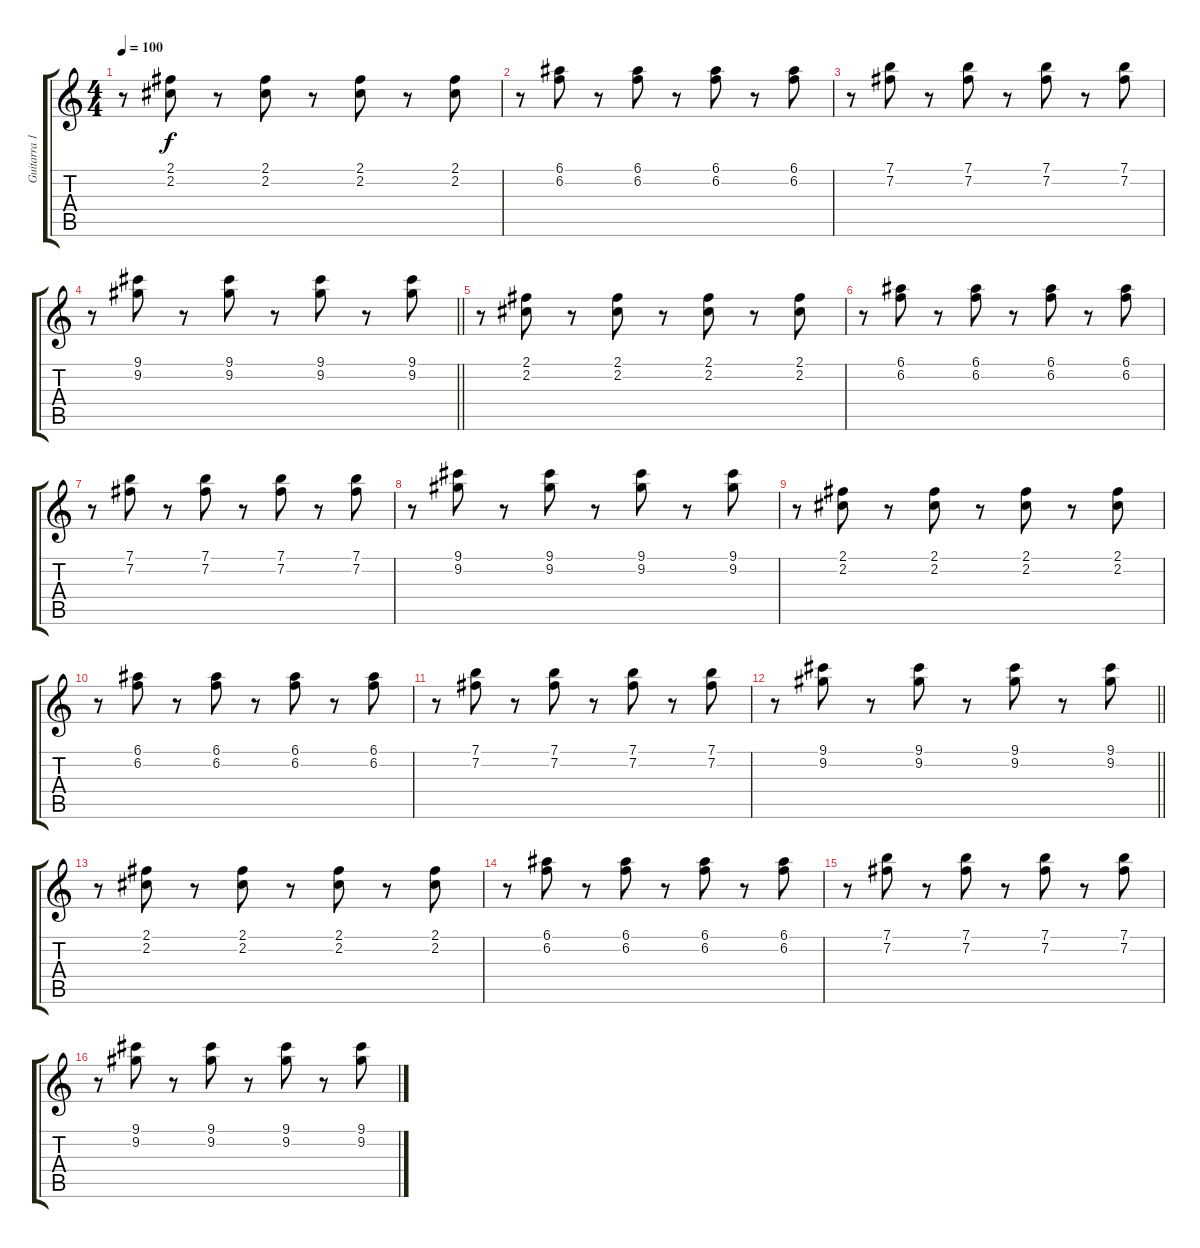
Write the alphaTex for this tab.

\track ("Guitarra 1" "Guitarra 1") {instrument electricguitarclean}
\staff {score tabs}
\tuning (E4 B3 G3 D3 A2 E2) {hide}
\ts (4 4)
\tempo 100
\clef g2
\ks c
r.8{dy f} (2.1 2.2).8 r.8 (2.1 2.2).8 r.8 (2.1 2.2).8 r.8 (2.1 2.2).8 |
r.8 (6.1 6.2).8 r.8 (6.1 6.2).8 r.8 (6.1 6.2).8 r.8 (6.1 6.2).8 |
r.8 (7.1 7.2).8 r.8 (7.1 7.2).8 r.8 (7.1 7.2).8 r.8 (7.1 7.2).8 |
\barLineRight lightlight
r.8 (9.1 9.2).8 r.8 (9.1 9.2).8 r.8 (9.1 9.2).8 r.8 (9.1 9.2).8 |
r.8 (2.1 2.2).8 r.8 (2.1 2.2).8 r.8 (2.1 2.2).8 r.8 (2.1 2.2).8 |
r.8 (6.1 6.2).8 r.8 (6.1 6.2).8 r.8 (6.1 6.2).8 r.8 (6.1 6.2).8 |
r.8 (7.1 7.2).8 r.8 (7.1 7.2).8 r.8 (7.1 7.2).8 r.8 (7.1 7.2).8 |
r.8 (9.1 9.2).8 r.8 (9.1 9.2).8 r.8 (9.1 9.2).8 r.8 (9.1 9.2).8 |
r.8 (2.1 2.2).8 r.8 (2.1 2.2).8 r.8 (2.1 2.2).8 r.8 (2.1 2.2).8 |
r.8 (6.1 6.2).8 r.8 (6.1 6.2).8 r.8 (6.1 6.2).8 r.8 (6.1 6.2).8 |
r.8 (7.1 7.2).8 r.8 (7.1 7.2).8 r.8 (7.1 7.2).8 r.8 (7.1 7.2).8 |
\barLineRight lightlight
r.8 (9.1 9.2).8 r.8 (9.1 9.2).8 r.8 (9.1 9.2).8 r.8 (9.1 9.2).8 |
r.8 (2.1 2.2).8 r.8 (2.1 2.2).8 r.8 (2.1 2.2).8 r.8 (2.1 2.2).8 |
r.8 (6.1 6.2).8 r.8 (6.1 6.2).8 r.8 (6.1 6.2).8 r.8 (6.1 6.2).8 |
r.8 (7.1 7.2).8 r.8 (7.1 7.2).8 r.8 (7.1 7.2).8 r.8 (7.1 7.2).8 |
r.8 (9.1 9.2).8 r.8 (9.1 9.2).8 r.8 (9.1 9.2).8 r.8 (9.1 9.2).8
